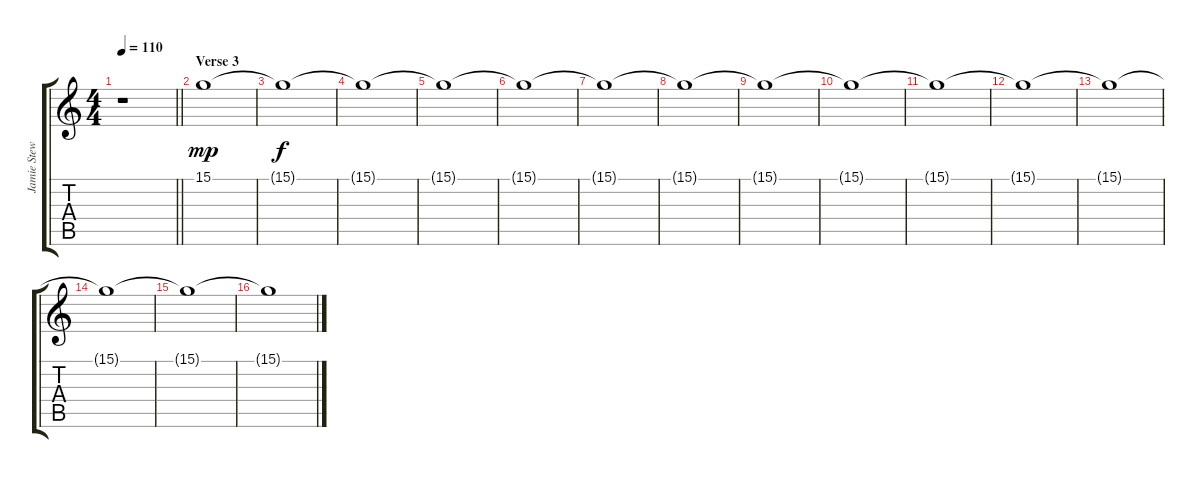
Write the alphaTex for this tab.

\track ("Jamie Stewart - Strings" "Jamie Stew") {instrument stringensemble1}
\staff {score tabs}
\tuning (E4 B3 G3 D3 A2 E2) {hide}
\ts (4 4)
\tempo 110
\clef g2
\barLineRight lightlight
\ks c
r.1{dy f} |
\section ("" "Verse 3")
15.1.1{dy mp} |
15.1{t}.1{dy f} |
15.1{t}.1 |
15.1{t}.1 |
15.1{t}.1 |
15.1{t}.1 |
15.1{t}.1 |
15.1{t}.1 |
15.1{t}.1 |
15.1{t}.1 |
15.1{t}.1 |
15.1{t}.1 |
15.1{t}.1 |
15.1{t}.1 |
15.1{t}.1
